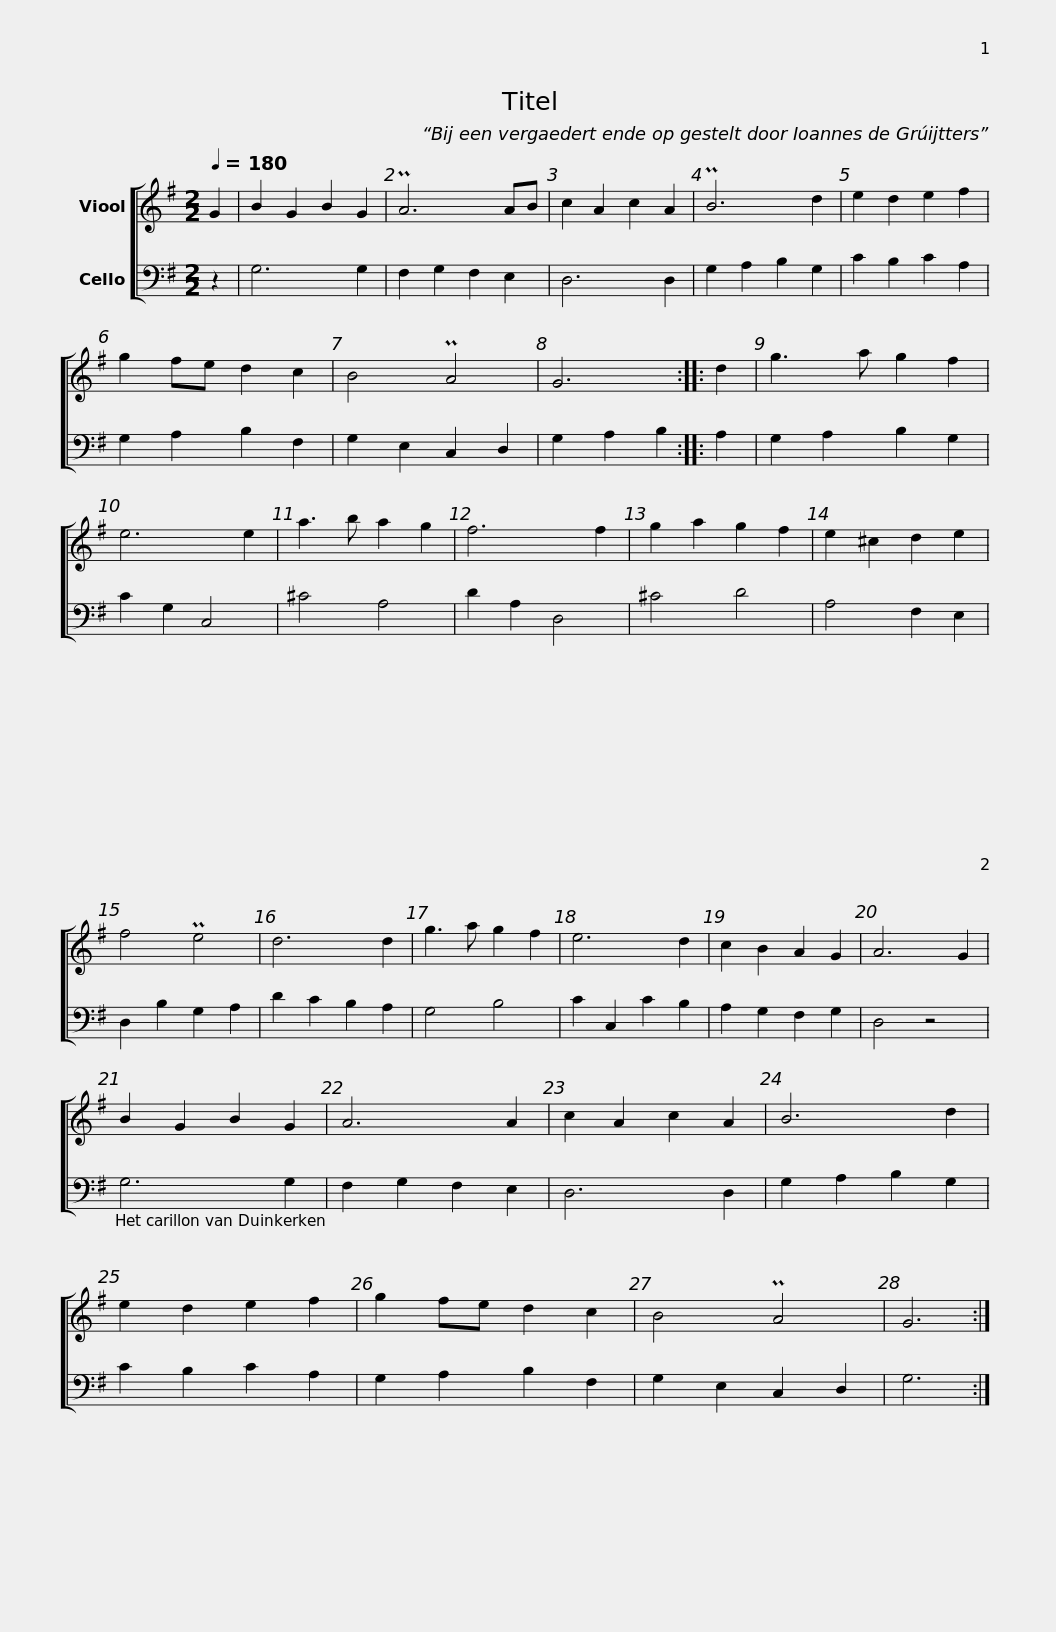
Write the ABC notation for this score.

X:1
%%score [ 1 2 ]
L:1/8
Q:1/4=180
M:2/2
I:linebreak $
K:G
V:1 treble
V:2 bass
V:1
 G2 | B2 G2 B2 G2 | PA6 AB | c2 A2 c2 A2 | PB6 d2 | %5
 e2 d2 e2 f2 | g2 fe d2 c2 | B4 PA4 | G6 ::$ d2 | %10
 g3 a g2 f2 | e6 e2 | a3 b a2 g2 | f6 f2 | g2 a2 g2 f2 | %15
 e2 ^c2 d2 e2 |$ f4 Pe4 | d6 d2 | g3 a g2 f2 | e6 d2 | %20
 c2 B2 A2 G2 | A6 G2 |$ B2 G2 B2 G2 | A6 A2 | c2 A2 c2 A2 | %25
 B6 d2 | e2 d2 e2 f2 | g2 fe d2 c2 | B4 PA4 | G6 :| %30
V:2
 z2 | G,6 G,2 | F,2 G,2 F,2 E,2 | D,6 D,2 | G,2 A,2 B,2 G,2 | %5
 C2 B,2 C2 A,2 | G,2 A,2 B,2 F,2 | G,2 E,2 C,2 D,2 | G,2 A,2 B,2 ::$ A,2 | %10
 G,2 A,2 B,2 G,2 | C2 G,2 C,4 | ^C4 A,4 | D2 A,2 D,4 | ^C4 D4 | %15
 A,4 F,2 E,2 |$ D,2 B,2 G,2 A,2 | D2 C2 B,2 A,2 | G,4 B,4 | C2 C,2 C2 B,2 | %20
 A,2 G,2 F,2 G,2 | D,4 z4 |$ G,6 G,2 | F,2 G,2 F,2 E,2 | D,6 D,2 | %25
 G,2 A,2 B,2 G,2 | C2 B,2 C2 A,2 | G,2 A,2 B,2 F,2 | G,2 E,2 C,2 D,2 | G,6 :| %30
